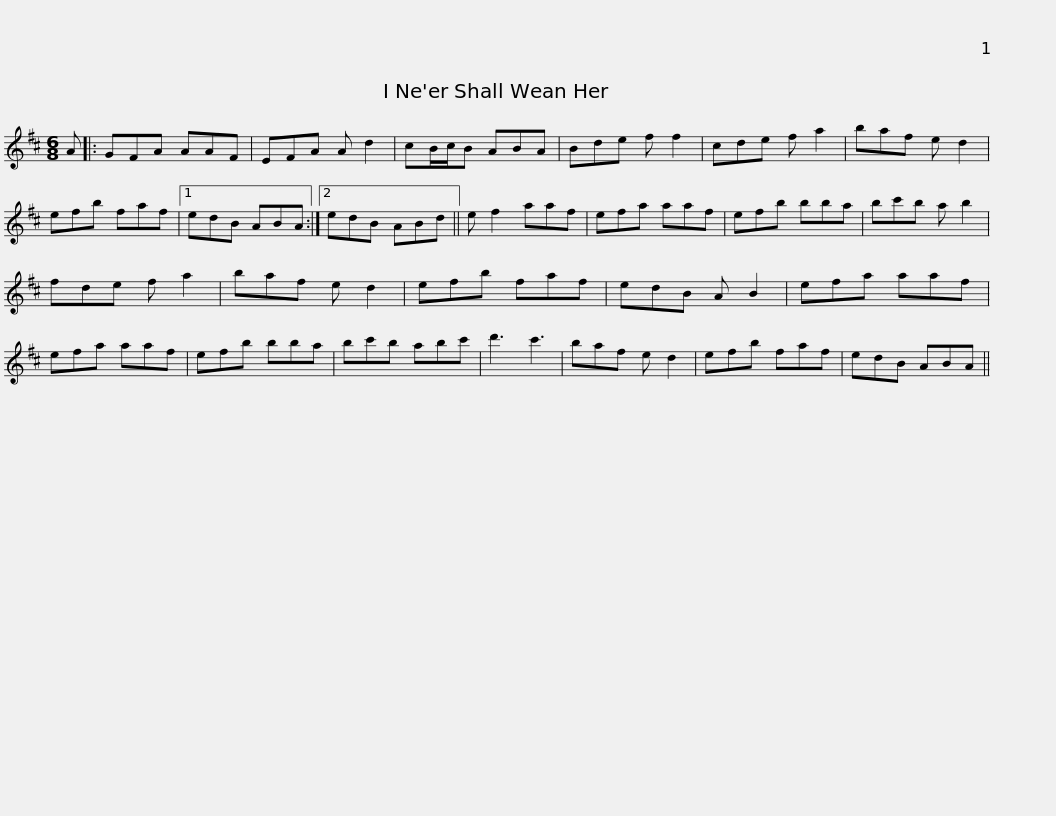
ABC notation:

X:1
L:1/8
M:6/8
I:linebreak $
K:Bmin
V:1 treble
V:1
 A |: GFA AAF | EFA A d2 | cB/c/B ABA | Bde f f2 | %5
 cde f a2 | baf e d2 | efb faf |1$ edB ABA :|2 edB ABd || %10
 e f2 aaf | efa aaf | efb bba | bc'b a b2 | fde f a2 |$ %15
 baf e d2 | efb faf | edB A B2 | efa aaf | efa aaf | %20
 efb bba | bc'b abc' |$ d'3 c'3 | baf e d2 | efb faf | %25
 edB ABA || %26
